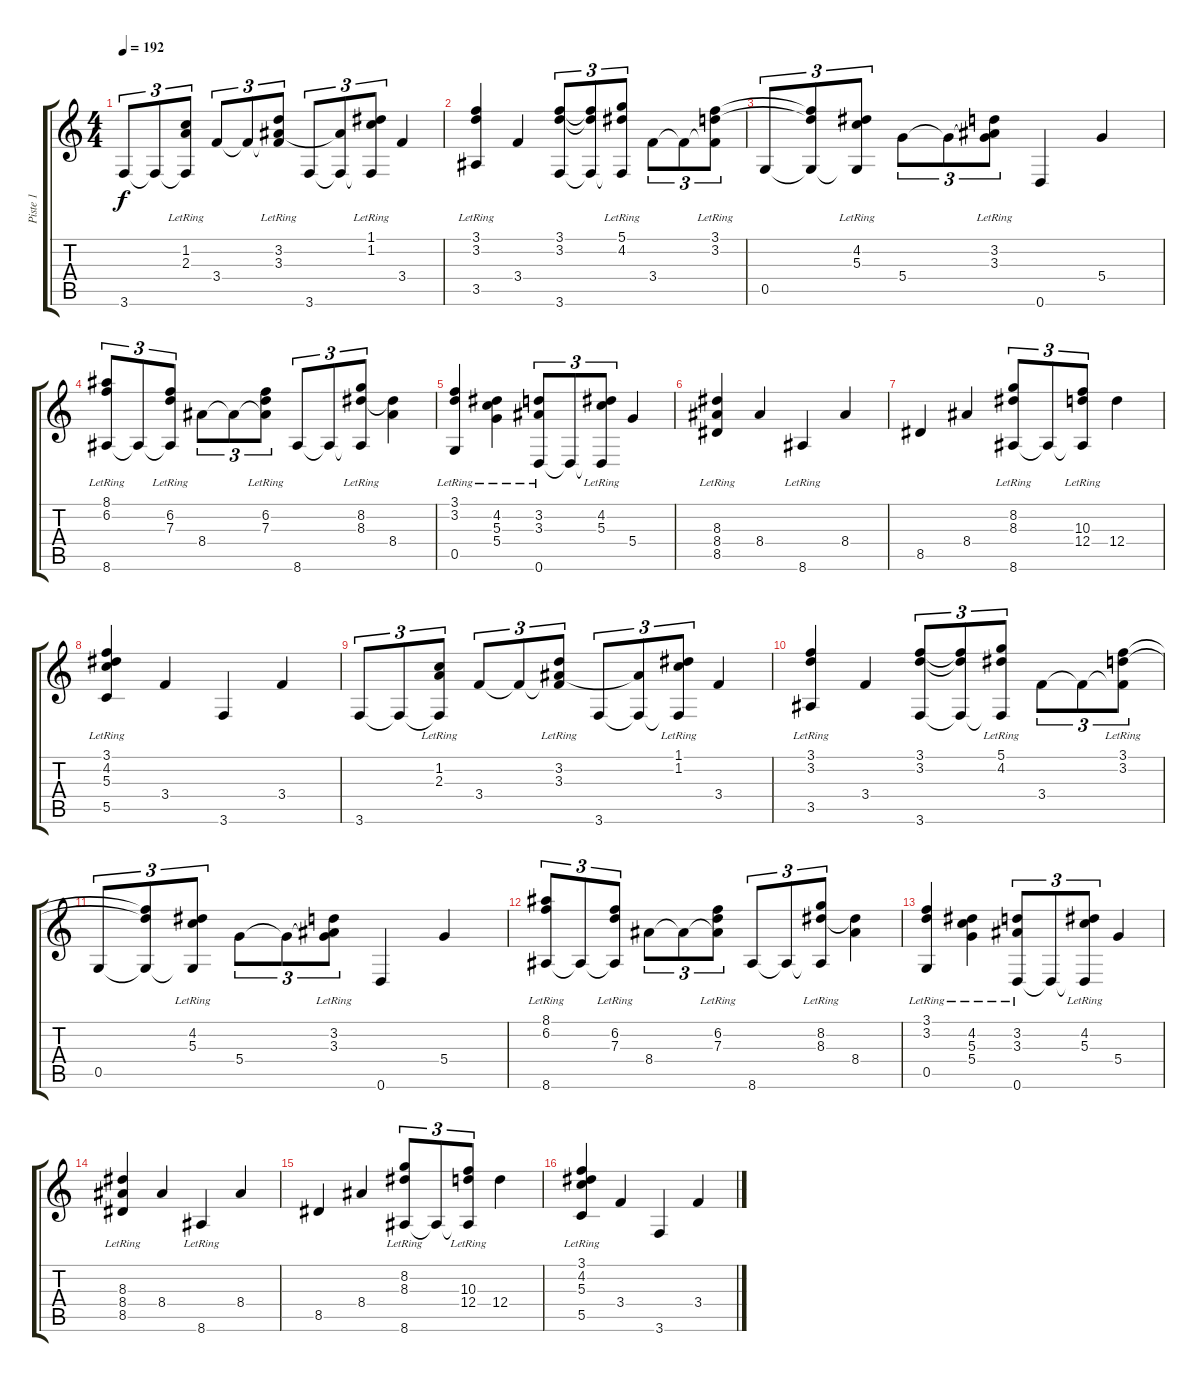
\track ("Piste 1" "Piste 1") {instrument acousticguitarnylon}
\staff {score tabs}
\tuning (D4 B3 G3 D3 G2 D2) {hide}
\ts (4 4)
\tempo 192
\clef g2
\ks c
3.6.8{tu (3 2) dy f} 3.6{t}.8{tu (3 2)} (1.2{lr} 2.3{lr} 3.6{t}).8{tu (3 2)} 3.4.8{tu (3 2)} 3.4{t}.8{tu (3 2)} (3.2{lr} 3.3{lr} 3.4{t}).8{tu (3 2)} 3.6.8{tu (3 2)} (3.3{t} 3.6{t}).8{tu (3 2)} (1.1{lr} 1.2{lr} 3.6{t}).8{tu (3 2)} 3.4.4 |
(3.1{lr} 3.2{lr} 3.5).4 3.4.4 (3.1 3.2 3.6).8{tu (3 2)} (3.1{t} 3.2{t} 3.6{t}).8{tu (3 2)} (5.1{lr} 4.2{lr} 3.6{t}).8{tu (3 2)} 3.4.8{tu (3 2)} 3.4{t}.8{tu (3 2)} (3.1{lr} 3.2{lr} 3.4{t}).8{tu (3 2)} |
0.5.8{tu (3 2)} (3.1{t} 3.2{t} 0.5{t}).8{tu (3 2)} (4.2{lr} 5.3{lr} 0.5{t}).8{tu (3 2)} 5.4.8{tu (3 2)} 5.4{t}.8{tu (3 2)} (3.2{lr} 3.3{lr} 5.4{t}).8{tu (3 2)} 0.6.4 5.4.4 |
(8.1{lr} 6.2{lr} 8.6).8{tu (3 2)} 8.6{t}.8{tu (3 2)} (6.2{lr} 7.3{lr} 8.6{t}).8{tu (3 2)} 8.4.8{tu (3 2)} 8.4{t}.8{tu (3 2)} (6.2{lr} 7.3{lr} 8.4{t}).8{tu (3 2)} 8.6.8{tu (3 2)} 8.6{t}.8{tu (3 2)} (8.2{lr} 8.3 8.6{t}).8{tu (3 2)} (8.3{t} 8.4).4 |
(3.1{lr} 3.2{lr} 0.5).4 (4.2{lr} 5.3{lr} 5.4).4 (3.2{lr} 3.3{lr} 0.6).8{tu (3 2)} 0.6{t}.8{tu (3 2)} (4.2{lr} 5.3{lr} 0.6{t}).8{tu (3 2)} 5.4.4 |
(8.3{lr} 8.4 8.5).4 8.4.4 8.6{lr}.4 8.4.4 |
8.5.4 8.4.4 (8.2{lr} 8.3{lr} 8.6).8{tu (3 2)} 8.6{t}.8{tu (3 2)} (10.3{lr} 12.4 8.6{t}).8{tu (3 2)} 12.4.4 |
(3.1{lr} 4.2{lr} 5.3{lr} 5.5).4 3.4.4 3.6.4 3.4.4 |
3.6.8{tu (3 2)} 3.6{t}.8{tu (3 2)} (1.2{lr} 2.3{lr} 3.6{t}).8{tu (3 2)} 3.4.8{tu (3 2)} 3.4{t}.8{tu (3 2)} (3.2{lr} 3.3{lr} 3.4{t}).8{tu (3 2)} 3.6.8{tu (3 2)} (3.3{t} 3.6{t}).8{tu (3 2)} (1.1{lr} 1.2{lr} 3.6{t}).8{tu (3 2)} 3.4.4 |
(3.1{lr} 3.2{lr} 3.5).4 3.4.4 (3.1 3.2 3.6).8{tu (3 2)} (3.1{t} 3.2{t} 3.6{t}).8{tu (3 2)} (5.1{lr} 4.2{lr} 3.6{t}).8{tu (3 2)} 3.4.8{tu (3 2)} 3.4{t}.8{tu (3 2)} (3.1{lr} 3.2{lr} 3.4{t}).8{tu (3 2)} |
0.5.8{tu (3 2)} (3.1{t} 3.2{t} 0.5{t}).8{tu (3 2)} (4.2{lr} 5.3{lr} 0.5{t}).8{tu (3 2)} 5.4.8{tu (3 2)} 5.4{t}.8{tu (3 2)} (3.2{lr} 3.3{lr} 5.4{t}).8{tu (3 2)} 0.6.4 5.4.4 |
(8.1{lr} 6.2{lr} 8.6).8{tu (3 2)} 8.6{t}.8{tu (3 2)} (6.2{lr} 7.3{lr} 8.6{t}).8{tu (3 2)} 8.4.8{tu (3 2)} 8.4{t}.8{tu (3 2)} (6.2{lr} 7.3{lr} 8.4{t}).8{tu (3 2)} 8.6.8{tu (3 2)} 8.6{t}.8{tu (3 2)} (8.2{lr} 8.3 8.6{t}).8{tu (3 2)} (8.3{t} 8.4).4 |
(3.1{lr} 3.2{lr} 0.5).4 (4.2{lr} 5.3{lr} 5.4).4 (3.2{lr} 3.3{lr} 0.6).8{tu (3 2)} 0.6{t}.8{tu (3 2)} (4.2{lr} 5.3{lr} 0.6{t}).8{tu (3 2)} 5.4.4 |
(8.3{lr} 8.4 8.5).4 8.4.4 8.6{lr}.4 8.4.4 |
8.5.4 8.4.4 (8.2{lr} 8.3{lr} 8.6).8{tu (3 2)} 8.6{t}.8{tu (3 2)} (10.3{lr} 12.4 8.6{t}).8{tu (3 2)} 12.4.4 |
(3.1{lr} 4.2{lr} 5.3{lr} 5.5).4 3.4.4 3.6.4 3.4.4
